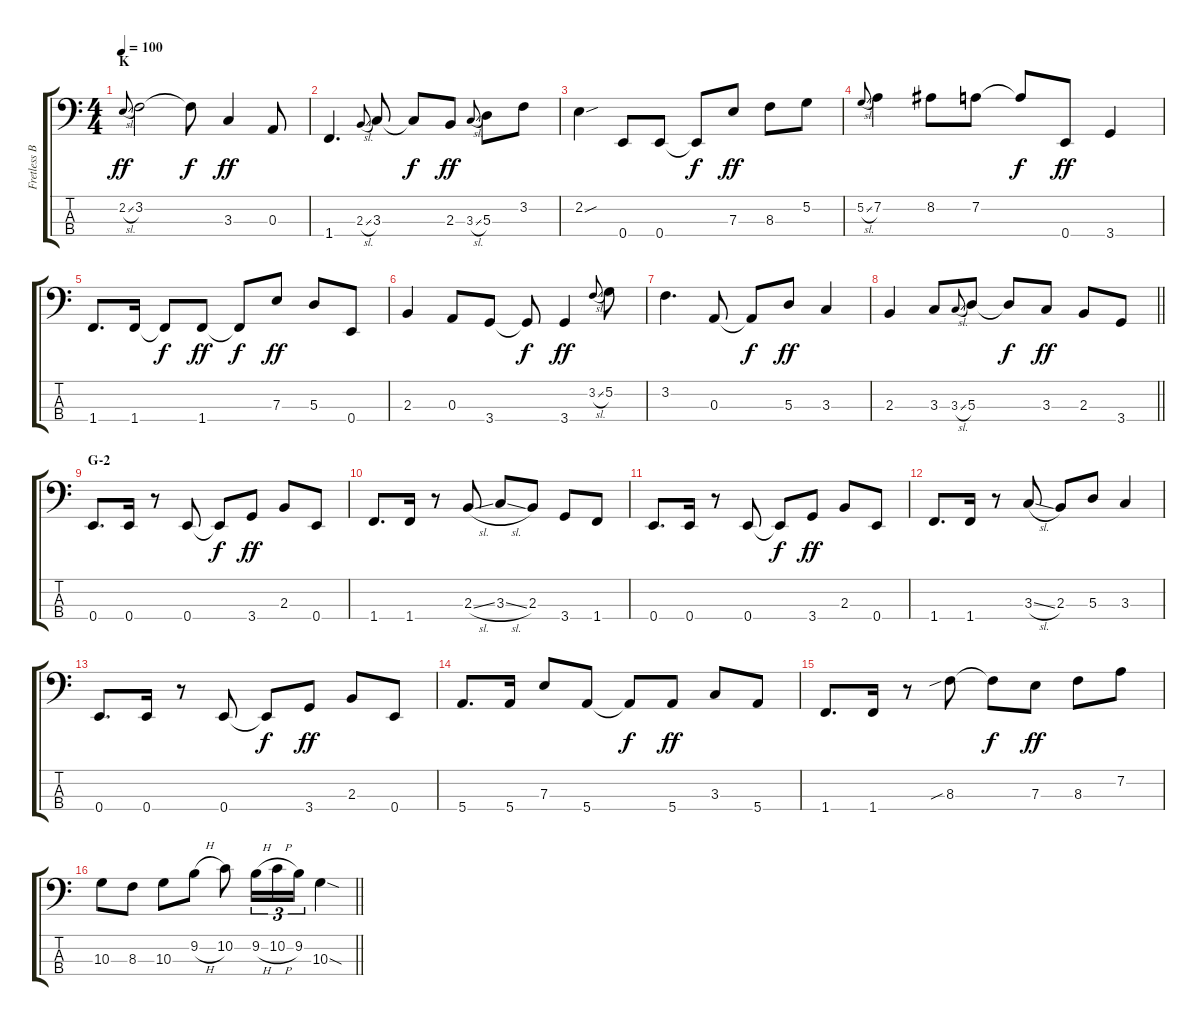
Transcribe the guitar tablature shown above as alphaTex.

\track ("Fretless Bass" "Fretless B") {instrument fretlessbass}
\staff {score tabs}
\tuning (G2 D2 A1 E1) {hide}
\ts (4 4)
\section ("" "K")
\tempo 100
\clef f4
\ks c
2.2{sl}.8{gr onbeat dy ff} 3.2.2 3.2{t}.8{dy f} 3.3.4{dy ff} 0.3.8 |
1.4.4{d} 2.3{sl}.8{gr onbeat} 3.3.8 3.3{t}.8{dy f} 2.3.8{dy ff} 3.3{sl}.8{gr onbeat} 5.3.8 3.2.8 |
2.2{sou}.4 0.4.8 0.4.8 0.4{t}.8{dy f} 7.3.8{dy ff} 8.3.8 5.2.8 |
5.2{sl}.8{gr onbeat} 7.2.4 8.2.8 7.2.8 7.2{t}.8{dy f} 0.4.8{dy ff} 3.4.4 |
1.4.8{d} 1.4.16 1.4{t}.8{dy f} 1.4.8{dy ff} 1.4{t}.8{dy f} 7.3.8{dy ff} 5.3.8 0.4.8 |
2.3.4 0.3.8 3.4.8 3.4{t}.8{dy f} 3.4.4{dy ff} 3.2{sl}.8{gr onbeat} 5.2.8 |
3.2.4{d} 0.3.8 0.3{t}.8{dy f} 5.3.8{dy ff} 3.3.4 |
\barLineRight lightlight
2.3.4 3.3.8 3.3{sl}.8{gr onbeat} 5.3.8 5.3{t}.8{dy f} 3.3.8{dy ff} 2.3.8 3.4.8 |
\section ("" "G-2")
0.4.8{d} 0.4.16 r.8 0.4.8 0.4{t}.8{dy f} 3.4.8{dy ff} 2.3.8 0.4.8 |
1.4.8{d} 1.4.16 r.8 2.3{sl}.8 3.3{sl}.8 2.3.8 3.4.8 1.4.8 |
0.4.8{d} 0.4.16 r.8 0.4.8 0.4{t}.8{dy f} 3.4.8{dy ff} 2.3.8 0.4.8 |
1.4.8{d} 1.4.16 r.8 3.3{sl}.8 2.3.8 5.3.8 3.3.4 |
0.4.8{d} 0.4.16 r.8 0.4.8 0.4{t}.8{dy f} 3.4.8{dy ff} 2.3.8 0.4.8 |
5.4.8{d} 5.4.16 7.3.8 5.4.8 5.4{t}.8{dy f} 5.4.8{dy ff} 3.3.8 5.4.8 |
1.4.8{d} 1.4.16 r.8 8.3{sib}.8 8.3{t}.8{dy f} 7.3.8{dy ff} 8.3.8 7.2.8 |
\barLineRight lightlight
10.3.8 8.3.8 10.3.8 9.2{h}.8 10.2.8 9.2{h}.16{tu (3 2)} 10.2{h}.16{tu (3 2)} 9.2.16{tu (3 2)} 10.3{sod}.4
